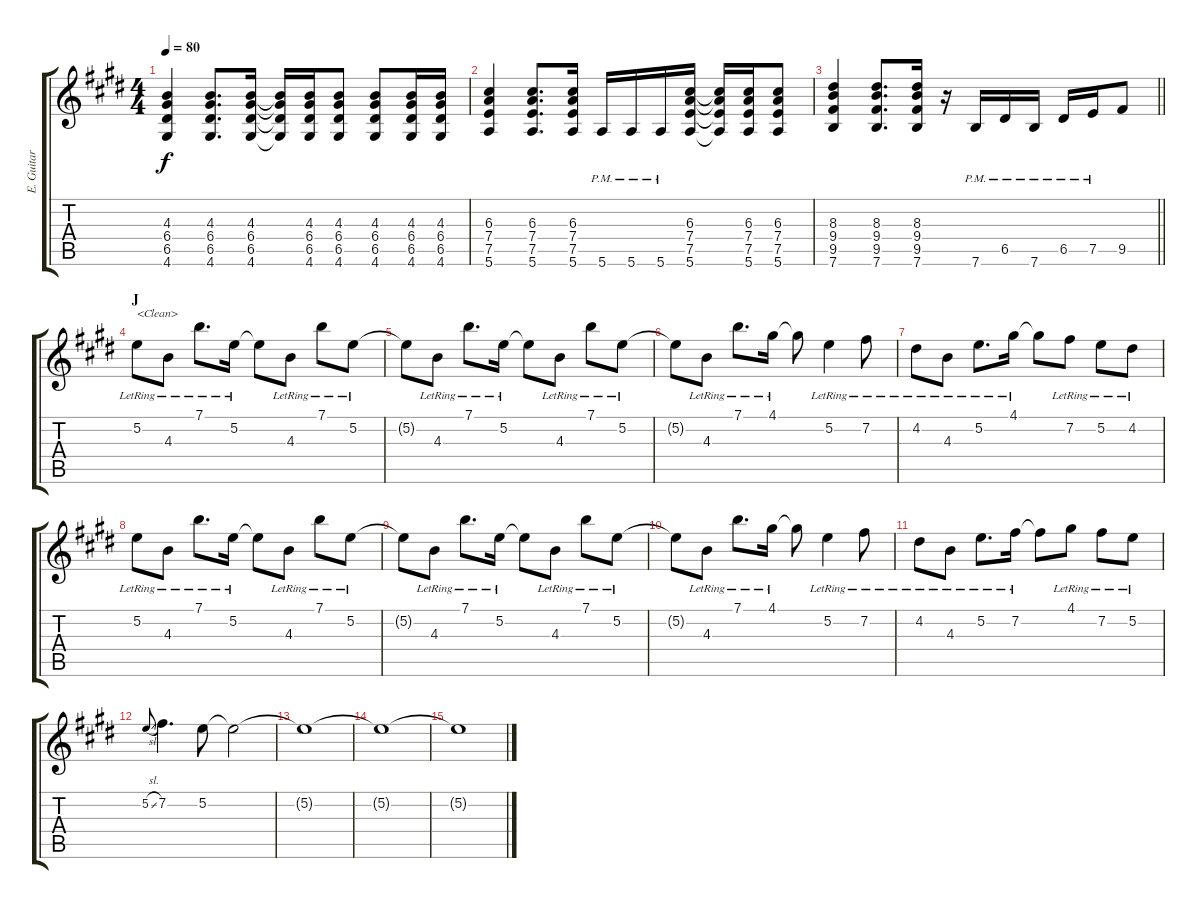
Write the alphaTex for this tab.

\track ("E. Guitar IV" "E. Guitar ") {instrument electricguitarclean}
\staff {score tabs}
\tuning (E4 B3 G3 D3 A2 E2) {hide}
\ts (4 4)
\tempo 80
\clef g2
\ks e
(4.3 6.4 6.5 4.6).4{dy f} (4.3 6.4 6.5 4.6).8{d} (4.3 6.4 6.5 4.6).16 (4.3{t} 6.4{t} 6.5{t} 4.6{t}).16 (4.3 6.4 6.5 4.6).16 (4.3 6.4 6.5 4.6).8 (4.3 6.4 6.5 4.6).8 (4.3 6.4 6.5 4.6).16 (4.3 6.4 6.5 4.6).16 |
(6.3 7.4 7.5 5.6).4 (6.3 7.4 7.5 5.6).8{d} (6.3 7.4 7.5 5.6).16 5.6{pm}.16 5.6{pm}.16 5.6{pm}.16 (6.3 7.4 7.5 5.6).16 (6.3{t} 7.4{t} 7.5{t} 5.6{t}).16 (6.3 7.4 7.5 5.6).16 (6.3 7.4 7.5 5.6).8 |
\barLineRight lightlight
(8.3 9.4 9.5 7.6).4 (8.3 9.4 9.5 7.6).8{d} (8.3 9.4 9.5 7.6).16 r.16 7.6{pm}.16 6.5{pm}.16 7.6{pm}.16 6.5{pm}.16 7.5{pm}.16 9.5.8 |
\section ("" "J")
5.2{lr}.8{txt "<Clean>" instrument electricguitarclean} 4.3{lr}.8 7.1{lr}.8{d} 5.2{lr}.16 5.2{t}.8 4.3{lr}.8 7.1{lr}.8 5.2{lr}.8 |
5.2{t}.8 4.3{lr}.8 7.1{lr}.8{d} 5.2{lr}.16 5.2{t}.8 4.3{lr}.8 7.1{lr}.8 5.2{lr}.8 |
5.2{t}.8 4.3{lr}.8 7.1{lr}.8{d} 4.1{lr}.16 4.1{t}.8 5.2{lr}.4 7.2{lr}.8 |
4.2{lr}.8 4.3{lr}.8 5.2{lr}.8{d} 4.1{lr}.16 4.1{t}.8 7.2{lr}.8 5.2{lr}.8 4.2{lr}.8 |
5.2{lr}.8 4.3{lr}.8 7.1{lr}.8{d} 5.2{lr}.16 5.2{t}.8 4.3{lr}.8 7.1{lr}.8 5.2{lr}.8 |
5.2{t}.8 4.3{lr}.8 7.1{lr}.8{d} 5.2{lr}.16 5.2{t}.8 4.3{lr}.8 7.1{lr}.8 5.2{lr}.8 |
5.2{t}.8 4.3{lr}.8 7.1{lr}.8{d} 4.1{lr}.16 4.1{t}.8 5.2{lr}.4 7.2{lr}.8 |
4.2{lr}.8 4.3{lr}.8 5.2{lr}.8{d} 7.2{lr}.16 7.2{t}.8 4.1{lr}.8 7.2{lr}.8 5.2{lr}.8 |
5.2{sl}.8{gr onbeat} 7.2.4{d} 5.2.8 5.2{t}.2 |
5.2{t}.1 |
5.2{t}.1 |
5.2{t}.1
